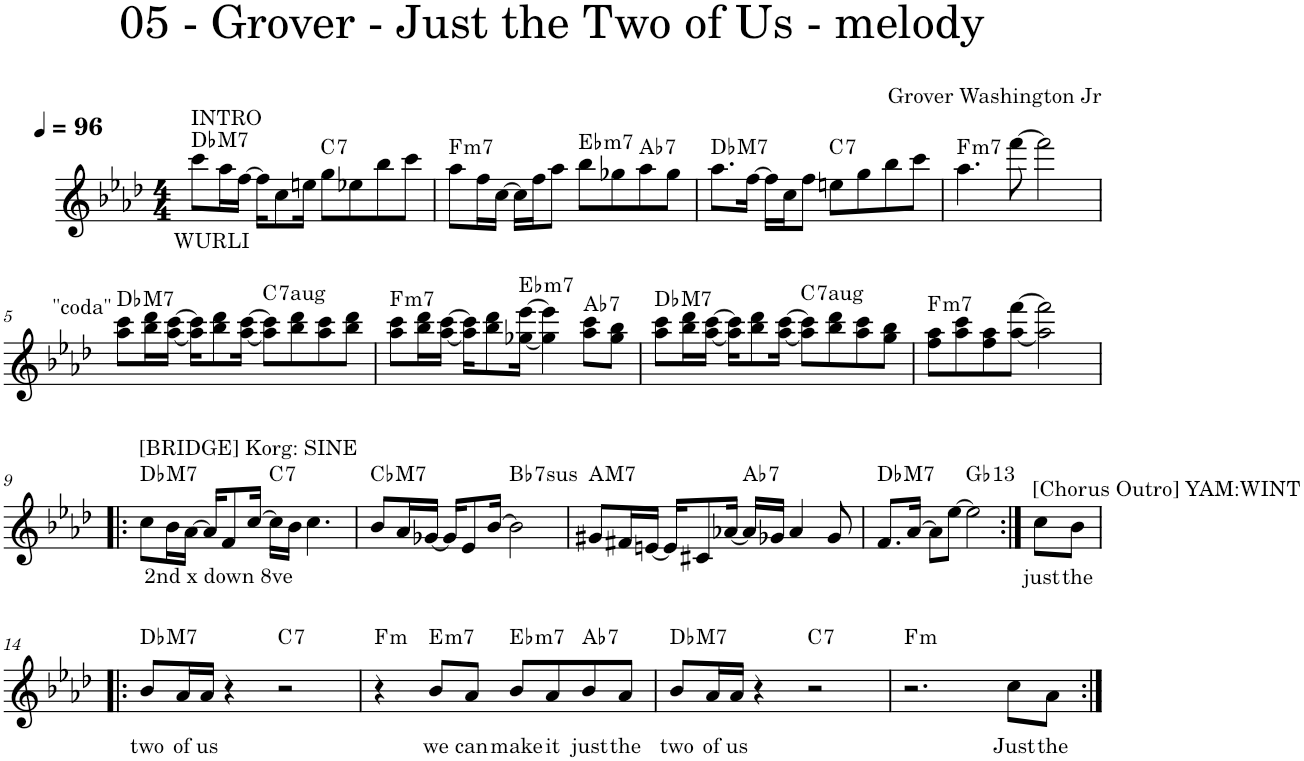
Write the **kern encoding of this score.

**kern	**text	**harte
*part1	*part1	*part1
*staff1	*staff1	*
*I"Piano	*	*
*I'Pno.	*	*
*clefG2	*	*
*k[b-e-a-d-]	*	*
*M4/4	*	*
*MM96	*	*
=1	=1	=1
!LO:TX:a:t=INTRO	!	!
!LO:TX:b:t=WURLI	!	!LO:H:kt=M7
8ccc\L	.	Db:maj7
16aa-\L	.	.
[16ff\JJ	.	.
16ff\KL]	.	.
8cc\	.	.
16een\Jk	.	.
!	!	!LO:H:kt=7
8gg\L	.	C:7
8ee-X\	.	.
8bb-\	.	.
8ccc\J	.	.
=2	=2	=2
!	!	!LO:H:kt=m7
8aa-\L	.	F:min7
16ff\L	.	.
[16cc\JJ	.	.
16cc\LL]	.	.
16ff\J	.	.
8aa-\J	.	.
!	!	!LO:H:kt=m7
8bb-\L	.	Eb:min7
8gg-X\	.	.
!	!	!LO:H:kt=7
8aa-\	.	Ab:7
8gg-\J	.	.
=3	=3	=3
!	!	!LO:H:kt=M7
8.aa-\L	.	Db:maj7
[16ff\Jk	.	.
16ff\LL]	.	.
16cc\J	.	.
8ff\J	.	.
!	!	!LO:H:kt=7
8een\L	.	C:7
8gg\	.	.
8bb-\	.	.
8ccc\J	.	.
=4	=4	=4
!	!	!LO:H:kt=m7
4.aa-\	.	F:min7
[8fff\	.	.
2fff\]	.	.
!!LO:LB:g=z
=5	=5	=5
!LO:TX:a:t="coda"	!	!LO:H:kt=M7
8aa-\ 8ccc\L	.	Db:maj7
16bb-\ 16ddd-\L	.	.
[16aa-\ [16ccc\JJ	.	.
16aa-\] 16ccc\]KL	.	.
8bb-\ 8ddd-\	.	.
[16aa-\ [16ccc\Jk	.	.
!	!	!LO:H:kt=7aug
8aa-\] 8ccc\]L	.	C:aug(b7)
8bb-\ 8ddd-\	.	.
8aa-\ 8ccc\	.	.
8bb-\ 8ddd-\J	.	.
=6	=6	=6
!	!	!LO:H:kt=m7
8aa-\ 8ccc\L	.	F:min7
16bb-\ 16ddd-\L	.	.
[16aa-\ [16ccc\JJ	.	.
16aa-\] 16ccc\]KL	.	.
8bb-\ 8ddd-\	.	.
!	!	!LO:H:kt=m7
[16gg-X\ [16eee-\Jk	.	Eb:min7
4gg-\] 4eee-\]	.	.
!	!	!LO:H:kt=7
8aa-\ 8ccc\L	.	Ab:7
8gg-\ 8bb-\J	.	.
=7	=7	=7
!	!	!LO:H:kt=M7
8aa-\ 8ccc\L	.	Db:maj7
16bb-\ 16ddd-\L	.	.
[16aa-\ [16ccc\JJ	.	.
16aa-\] 16ccc\]KL	.	.
8bb-\ 8ddd-\	.	.
[16aa-\ [16ccc\Jk	.	.
!	!	!LO:H:kt=7aug
8aa-\] 8ccc\]L	.	C:aug(b7)
8bb-\ 8ddd-\	.	.
8aa-\ 8ccc\	.	.
8gg\ 8bb-\J	.	.
=8	=8	=8
!	!	!LO:H:kt=m7
8ff\ 8aa-\L	.	F:min7
8aa-\ 8ccc\	.	.
8ff\ 8aa-\	.	.
[8aa-\ [8fff\J	.	.
2aa-\] 2fff\]	.	.
!!LO:LB:g=z
=9!|:	=9!|:	=9!|:
!LO:TX:a:t=[BRIDGE] Korg&colon; SINE	!	!
!LO:TX:b:t=2nd x down 8ve	!	!LO:H:kt=M7
8cc\L	.	Db:maj7
16b-\L	.	.
[16a-\JJ	.	.
16a-/KL]	.	.
8f/	.	.
[16cc/Jk	.	.
!	!	!LO:H:kt=7
16cc\LL]	.	C:7
16b-\JJ	.	.
4.cc\	.	.
=10	=10	=10
!	!	!LO:H:kt=M7
8b-/L	.	Cb:maj7
16a-/L	.	.
[16g-X/JJ	.	.
16g-/KL]	.	.
8e-/	.	.
[16b-/Jk	.	.
!	!	!LO:H:kt=7sus
2b-\]	.	Bb:sus4(7)
=11	=11	=11
!	!	!LO:H:kt=M7
8g#X/L	.	A:maj7
16f#X/L	.	.
[16en/JJ	.	.
16e/KL]	.	.
8c#X/	.	.
[16a-X/Jk	.	.
!	!	!LO:H:kt=7
16a-/LL]	.	Ab:7
16g-X/JJ	.	.
4a-/	.	.
8g-/	.	.
=12	=12	=12
!	!	!LO:H:kt=M7
8.f/L	.	Db:maj7
[16a-/Jk	.	.
8a-\L]	.	.
[8ee-\J	.	.
!	!	!LO:H:kt=13
2ee-\]	.	Gb:9(11,13)
=13:|!	=13:|!	=13:|!
!LO:TX:a:t=[Chorus Outro] YAM&colon;WINT	!	!
!	!LO:LY:b	!
8cc\L	just	.
!	!LO:LY:b	!
8b-\J	the	.
!!LO:LB:g=z
=14!|:	=14!|:	=14!|:
!	!LO:LY:b	!LO:H:kt=M7
8b-/L	two	Db:maj7
!	!LO:LY:b	!
16a-/L	of	.
!	!LO:LY:b	!
16a-/JJ	us	.
4r	.	.
!	!	!LO:H:kt=7
2r	.	C:7
=15	=15	=15
!	!	!LO:H:kt=m
4r	.	F:min
!	!LO:LY:b	!LO:H:kt=m7
8b-/L	we	E:min7
!	!LO:LY:b	!
8a-/J	can	.
!	!LO:LY:b	!LO:H:kt=m7
8b-/L	make	Eb:min7
!	!LO:LY:b	!
8a-/	it	.
!	!LO:LY:b	!LO:H:kt=7
8b-/	just	Ab:7
!	!LO:LY:b	!
8a-/J	the	.
=16	=16	=16
!	!LO:LY:b	!LO:H:kt=M7
8b-/L	two	Db:maj7
!	!LO:LY:b	!
16a-/L	of	.
!	!LO:LY:b	!
16a-/JJ	us	.
4r	.	.
!	!	!LO:H:kt=7
2r	.	C:7
=17	=17	=17
!	!	!LO:H:kt=m
2.r	.	F:min
!	!LO:LY:b	!
8cc\L	Just	.
!	!LO:LY:b	!
8a-\J	the	.
=:|!	=:|!	=:|!
*-	*-	*-
